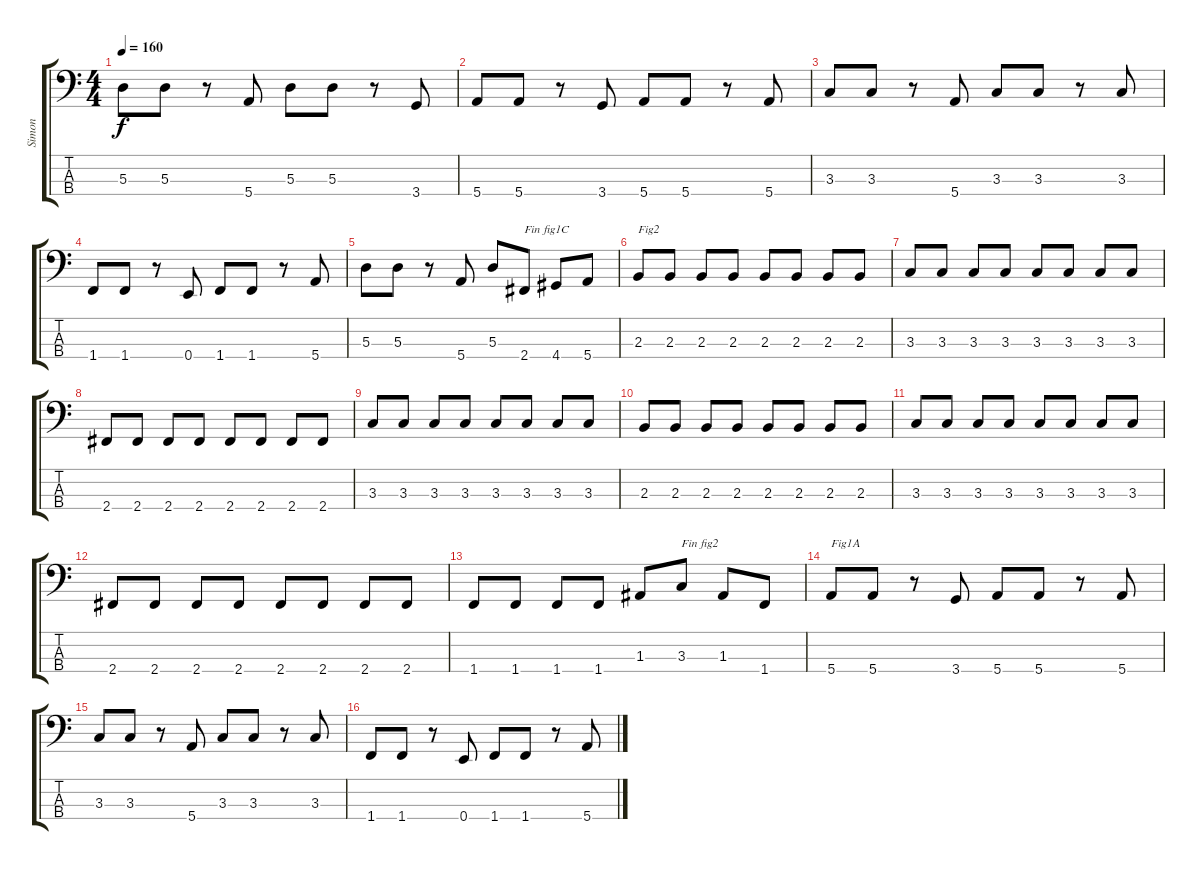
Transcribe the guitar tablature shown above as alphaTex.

\track ("Simon" "Simon") {instrument electricbasspick}
\staff {score tabs}
\tuning (G2 D2 A1 E1) {hide}
\ts (4 4)
\tempo 160
\clef f4
\ks c
5.3.8{dy f} 5.3.8 r.8 5.4.8 5.3.8 5.3.8 r.8 3.4.8 |
5.4.8 5.4.8 r.8 3.4.8 5.4.8 5.4.8 r.8 5.4.8 |
3.3.8 3.3.8 r.8 5.4.8 3.3.8 3.3.8 r.8 3.3.8 |
1.4.8 1.4.8 r.8 0.4.8 1.4.8 1.4.8 r.8 5.4.8 |
5.3.8 5.3.8 r.8 5.4.8 5.3.8 2.4.8{txt "Fin fig1C"} 4.4.8 5.4.8 |
2.3.8{txt "Fig2"} 2.3.8 2.3.8 2.3.8 2.3.8 2.3.8 2.3.8 2.3.8 |
3.3.8 3.3.8 3.3.8 3.3.8 3.3.8 3.3.8 3.3.8 3.3.8 |
2.4.8 2.4.8 2.4.8 2.4.8 2.4.8 2.4.8 2.4.8 2.4.8 |
3.3.8 3.3.8 3.3.8 3.3.8 3.3.8 3.3.8 3.3.8 3.3.8 |
2.3.8 2.3.8 2.3.8 2.3.8 2.3.8 2.3.8 2.3.8 2.3.8 |
3.3.8 3.3.8 3.3.8 3.3.8 3.3.8 3.3.8 3.3.8 3.3.8 |
2.4.8 2.4.8 2.4.8 2.4.8 2.4.8 2.4.8 2.4.8 2.4.8 |
1.4.8 1.4.8 1.4.8 1.4.8 1.3.8 3.3.8{txt "Fin fig2"} 1.3.8 1.4.8 |
5.4.8{txt "Fig1A"} 5.4.8 r.8 3.4.8 5.4.8 5.4.8 r.8 5.4.8 |
3.3.8 3.3.8 r.8 5.4.8 3.3.8 3.3.8 r.8 3.3.8 |
1.4.8 1.4.8 r.8 0.4.8 1.4.8 1.4.8 r.8 5.4.8
